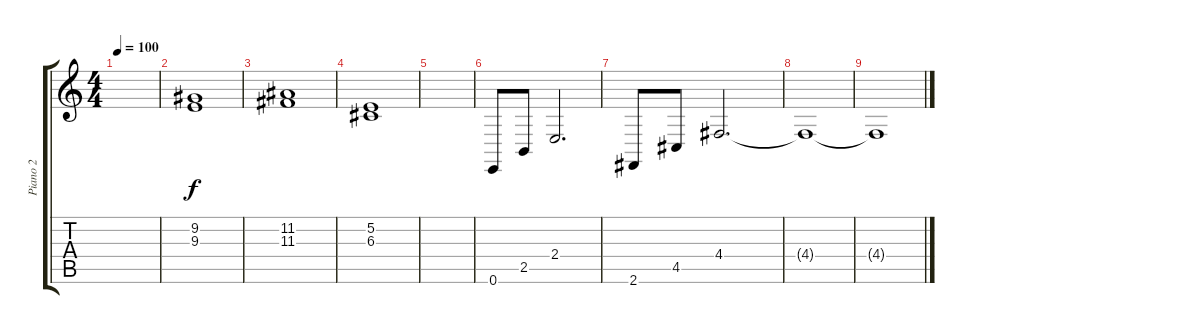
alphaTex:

\track ("Piano 2" "Piano 2") {instrument brightacousticpiano}
\staff {score tabs}
\tuning (E4 B3 G3 D3 A2 E2) {hide}
\ts (4 4)
\tempo 100
\clef g2
\ks c
|
(9.2 9.3).1 |
(11.2 11.3).1 |
(5.2 6.3).1 |
|
0.6.8 2.5.8 2.4.2{d} |
2.6.8 4.5.8 4.4.2{d} |
4.4{t}.1{volume 0} |
4.4{t}.1
